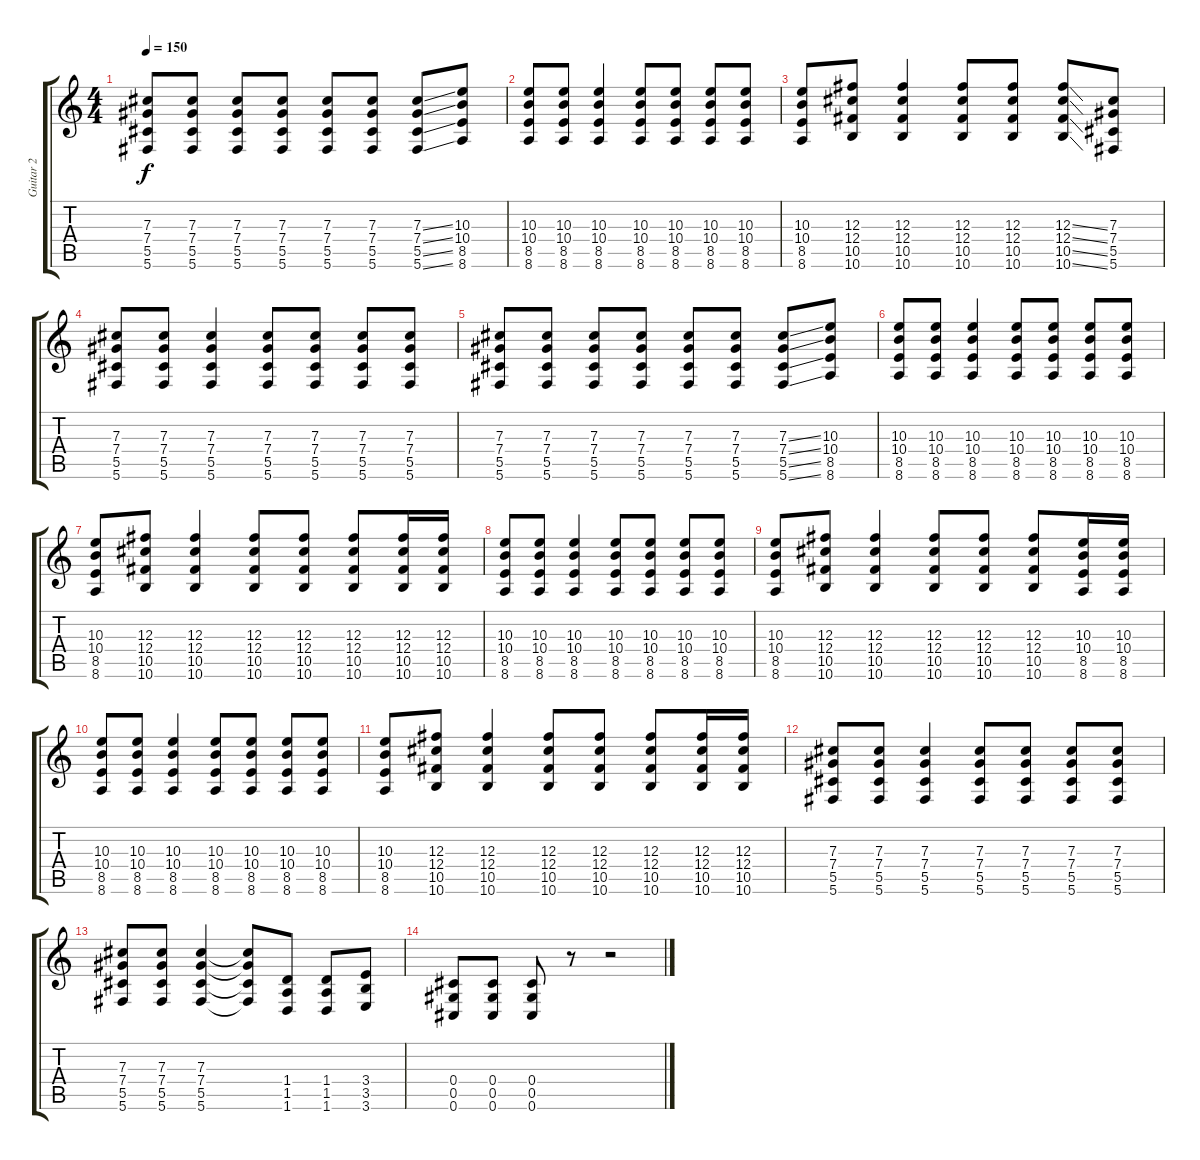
\track ("Guitar 2" "Guitar 2") {instrument distortionguitar}
\staff {score tabs}
\tuning (Eb4 Bb3 Gb3 Db3 Ab2 Db2) {hide}
\ts (4 4)
\tempo 150
\clef g2
\ks c
(7.3 7.4 5.5 5.6).8{dy f} (7.3 7.4 5.5 5.6).8 (7.3 7.4 5.5 5.6).8 (7.3 7.4 5.5 5.6).8 (7.3 7.4 5.5 5.6).8 (7.3 7.4 5.5 5.6).8 (7.3{ss} 7.4{ss} 5.5{ss} 5.6{ss}).8 (10.3 10.4 8.5 8.6).8 |
(10.3 10.4 8.5 8.6).8 (10.3 10.4 8.5 8.6).8 (10.3 10.4 8.5 8.6).4 (10.3 10.4 8.5 8.6).8 (10.3 10.4 8.5 8.6).8 (10.3 10.4 8.5 8.6).8 (10.3 10.4 8.5 8.6).8 |
(10.3 10.4 8.5 8.6).8 (12.3 12.4 10.5 10.6).8 (12.3 12.4 10.5 10.6).4 (12.3 12.4 10.5 10.6).8 (12.3 12.4 10.5 10.6).8 (12.3{ss} 12.4{ss} 10.5{ss} 10.6{ss}).8 (7.3 7.4 5.5 5.6).8 |
(7.3 7.4 5.5 5.6).8 (7.3 7.4 5.5 5.6).8 (7.3 7.4 5.5 5.6).4 (7.3 7.4 5.5 5.6).8 (7.3 7.4 5.5 5.6).8 (7.3 7.4 5.5 5.6).8 (7.3 7.4 5.5 5.6).8 |
(7.3 7.4 5.5 5.6).8 (7.3 7.4 5.5 5.6).8 (7.3 7.4 5.5 5.6).8 (7.3 7.4 5.5 5.6).8 (7.3 7.4 5.5 5.6).8 (7.3 7.4 5.5 5.6).8 (7.3{ss} 7.4{ss} 5.5{ss} 5.6{ss}).8 (10.3 10.4 8.5 8.6).8 |
(10.3 10.4 8.5 8.6).8 (10.3 10.4 8.5 8.6).8 (10.3 10.4 8.5 8.6).4 (10.3 10.4 8.5 8.6).8 (10.3 10.4 8.5 8.6).8 (10.3 10.4 8.5 8.6).8 (10.3 10.4 8.5 8.6).8 |
(10.3 10.4 8.5 8.6).8 (12.3 12.4 10.5 10.6).8 (12.3 12.4 10.5 10.6).4 (12.3 12.4 10.5 10.6).8 (12.3 12.4 10.5 10.6).8 (12.3 12.4 10.5 10.6).8 (12.3 12.4 10.5 10.6).16 (12.3 12.4 10.5 10.6).16 |
(10.3 10.4 8.5 8.6).8 (10.3 10.4 8.5 8.6).8 (10.3 10.4 8.5 8.6).4 (10.3 10.4 8.5 8.6).8 (10.3 10.4 8.5 8.6).8 (10.3 10.4 8.5 8.6).8 (10.3 10.4 8.5 8.6).8 |
(10.3 10.4 8.5 8.6).8 (12.3 12.4 10.5 10.6).8 (12.3 12.4 10.5 10.6).4 (12.3 12.4 10.5 10.6).8 (12.3 12.4 10.5 10.6).8 (12.3 12.4 10.5 10.6).8 (10.3 10.4 8.5 8.6).16 (10.3 10.4 8.5 8.6).16 |
(10.3 10.4 8.5 8.6).8 (10.3 10.4 8.5 8.6).8 (10.3 10.4 8.5 8.6).4 (10.3 10.4 8.5 8.6).8 (10.3 10.4 8.5 8.6).8 (10.3 10.4 8.5 8.6).8 (10.3 10.4 8.5 8.6).8 |
(10.3 10.4 8.5 8.6).8 (12.3 12.4 10.5 10.6).8 (12.3 12.4 10.5 10.6).4 (12.3 12.4 10.5 10.6).8 (12.3 12.4 10.5 10.6).8 (12.3 12.4 10.5 10.6).8 (12.3 12.4 10.5 10.6).16 (12.3 12.4 10.5 10.6).16 |
(7.3 7.4 5.5 5.6).8 (7.3 7.4 5.5 5.6).8 (7.3 7.4 5.5 5.6).4 (7.3 7.4 5.5 5.6).8 (7.3 7.4 5.5 5.6).8 (7.3 7.4 5.5 5.6).8 (7.3 7.4 5.5 5.6).8 |
(7.3 7.4 5.5 5.6).8 (7.3 7.4 5.5 5.6).8 (7.3 7.4 5.5 5.6).4 (7.3{t} 7.4{t} 5.5{t} 5.6{t}).8 (1.4 1.5 1.6).8 (1.4 1.5 1.6).8 (3.4 3.5 3.6).8 |
(0.4 0.5 0.6).8 (0.4 0.5 0.6).8 (0.4 0.5 0.6).8 r.8 r.2
